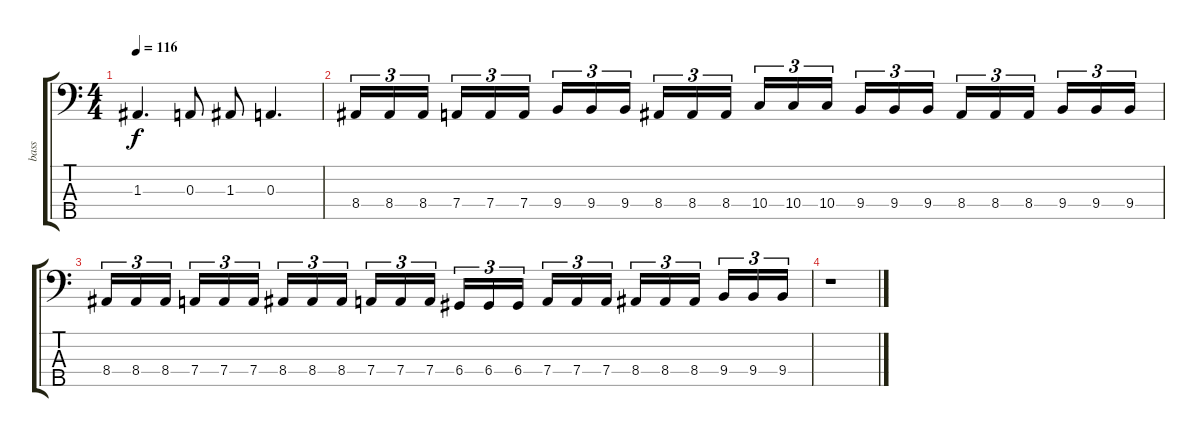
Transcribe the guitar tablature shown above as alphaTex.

\track ("bass" "bass") {instrument electricbasspick}
\staff {score tabs}
\tuning (G2 D2 A1 D1 A0) {hide}
\ts (4 4)
\tempo 116
\clef f4
\ks c
1.3{t}.4{d dy f} 0.3.8 1.3.8 0.3.4{d} |
8.4.16{tu (3 2)} 8.4.16{tu (3 2)} 8.4.16{tu (3 2) beam splitsecondary} 7.4.16{tu (3 2)} 7.4.16{tu (3 2)} 7.4.16{tu (3 2)} 9.4.16{tu (3 2)} 9.4.16{tu (3 2)} 9.4.16{tu (3 2) beam splitsecondary} 8.4.16{tu (3 2)} 8.4.16{tu (3 2)} 8.4.16{tu (3 2)} 10.4.16{tu (3 2)} 10.4.16{tu (3 2)} 10.4.16{tu (3 2) beam splitsecondary} 9.4.16{tu (3 2)} 9.4.16{tu (3 2)} 9.4.16{tu (3 2)} 8.4.16{tu (3 2)} 8.4.16{tu (3 2)} 8.4.16{tu (3 2) beam splitsecondary} 9.4.16{tu (3 2)} 9.4.16{tu (3 2)} 9.4.16{tu (3 2)} |
8.4.16{tu (3 2)} 8.4.16{tu (3 2)} 8.4.16{tu (3 2) beam splitsecondary} 7.4.16{tu (3 2)} 7.4.16{tu (3 2)} 7.4.16{tu (3 2)} 8.4.16{tu (3 2)} 8.4.16{tu (3 2)} 8.4.16{tu (3 2) beam splitsecondary} 7.4.16{tu (3 2)} 7.4.16{tu (3 2)} 7.4.16{tu (3 2)} 6.4.16{tu (3 2)} 6.4.16{tu (3 2)} 6.4.16{tu (3 2) beam splitsecondary} 7.4.16{tu (3 2)} 7.4.16{tu (3 2)} 7.4.16{tu (3 2)} 8.4.16{tu (3 2)} 8.4.16{tu (3 2)} 8.4.16{tu (3 2) beam splitsecondary} 9.4.16{tu (3 2)} 9.4.16{tu (3 2)} 9.4.16{tu (3 2)} |
r.1
